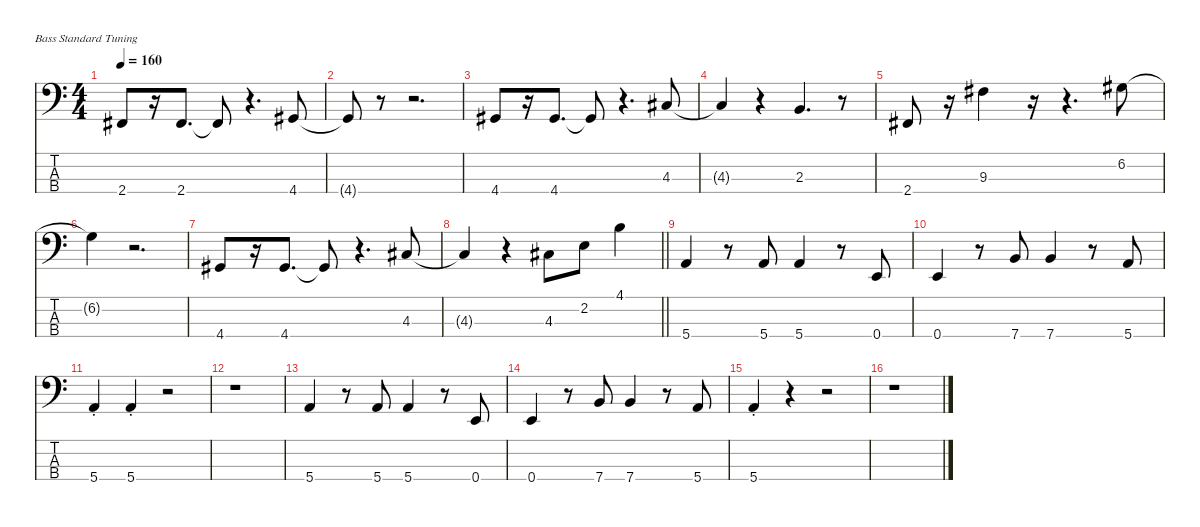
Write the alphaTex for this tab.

\defaultSystemsLayout 4
\hideDynamics
\bracketExtendMode nobrackets
\singleTrackTrackNamePolicy hidden
\multiTrackTrackNamePolicy hidden
\firstSystemTrackNameMode fullname
\firstSystemTrackNameOrientation horizontal
\otherSystemsTrackNameOrientation horizontal
\track ("Bass" "el.bs.") {instrument electricbassfinger}
\staff {score tabs}
\tuning (G2 D2 A1 E1)
\ts (4 4)
\beaming (8 2 2 2 2)
\tempo 160
\clef f4
\ks c
2.4{acc #}.8{dy f instrument electricbassfinger beam Up} r.16{beam Up} 2.4{acc #}.8{d beam Up} 2.4{t acc #}.8{beam Up} r.4{d beam Up} 4.4{acc #}.8{beam Up} |
4.4{t acc #}.8{beam Up} r.8{beam Up} r.2{d beam Up} |
4.4{acc #}.8{beam Up} r.16{beam Up} 4.4{acc #}.8{d beam Up} 4.4{t acc #}.8{beam Up} r.4{d beam Up} 4.3{acc #}.8{beam Up} |
4.3{t acc #}.4{beam Up} r.4{beam Up} 2.3.4{d beam Up} r.8{beam Up} |
2.4{acc #}.8{beam Up} r.16{beam Up} 9.3{acc #}.4{beam Down} r.16{beam Down} r.4{d beam Down} 6.2{acc #}.8{beam Down} |
6.2{t acc #}.4{beam Down} r.2{d beam Down} |
4.4{acc #}.8{beam Up} r.16{beam Up} 4.4{acc #}.8{d beam Up} 4.4{t acc #}.8{beam Up} r.4{d beam Up} 4.3{acc #}.8{beam Up} |
\barLineRight lightlight
4.3{t acc #}.4{beam Up} r.4{beam Up} 4.3{acc #}.8{beam Down} 2.2.8{beam Down} 4.1.4{beam Down} |
5.4.4{beam Up} r.8{beam Up} 5.4.8{beam Up} 5.4.4{beam Up} r.8{beam Up} 0.4.8{beam Up} |
0.4.4{beam Up} r.8{beam Up} 7.4.8{beam Up} 7.4.4{beam Up} r.8{beam Up} 5.4.8{beam Up} |
5.4{st}.4{beam Up} 5.4{st}.4{beam Up} r.2{beam Up} |
r.1{beam Down} |
5.4.4{beam Up} r.8{beam Up} 5.4.8{beam Up} 5.4.4{beam Up} r.8{beam Up} 0.4.8{beam Up} |
0.4.4{beam Up} r.8{beam Up} 7.4.8{beam Up} 7.4.4{beam Up} r.8{beam Up} 5.4.8{beam Up} |
5.4{st}.4{beam Up} r.4{beam Up} r.2{beam Up} |
r.1{beam Down}
